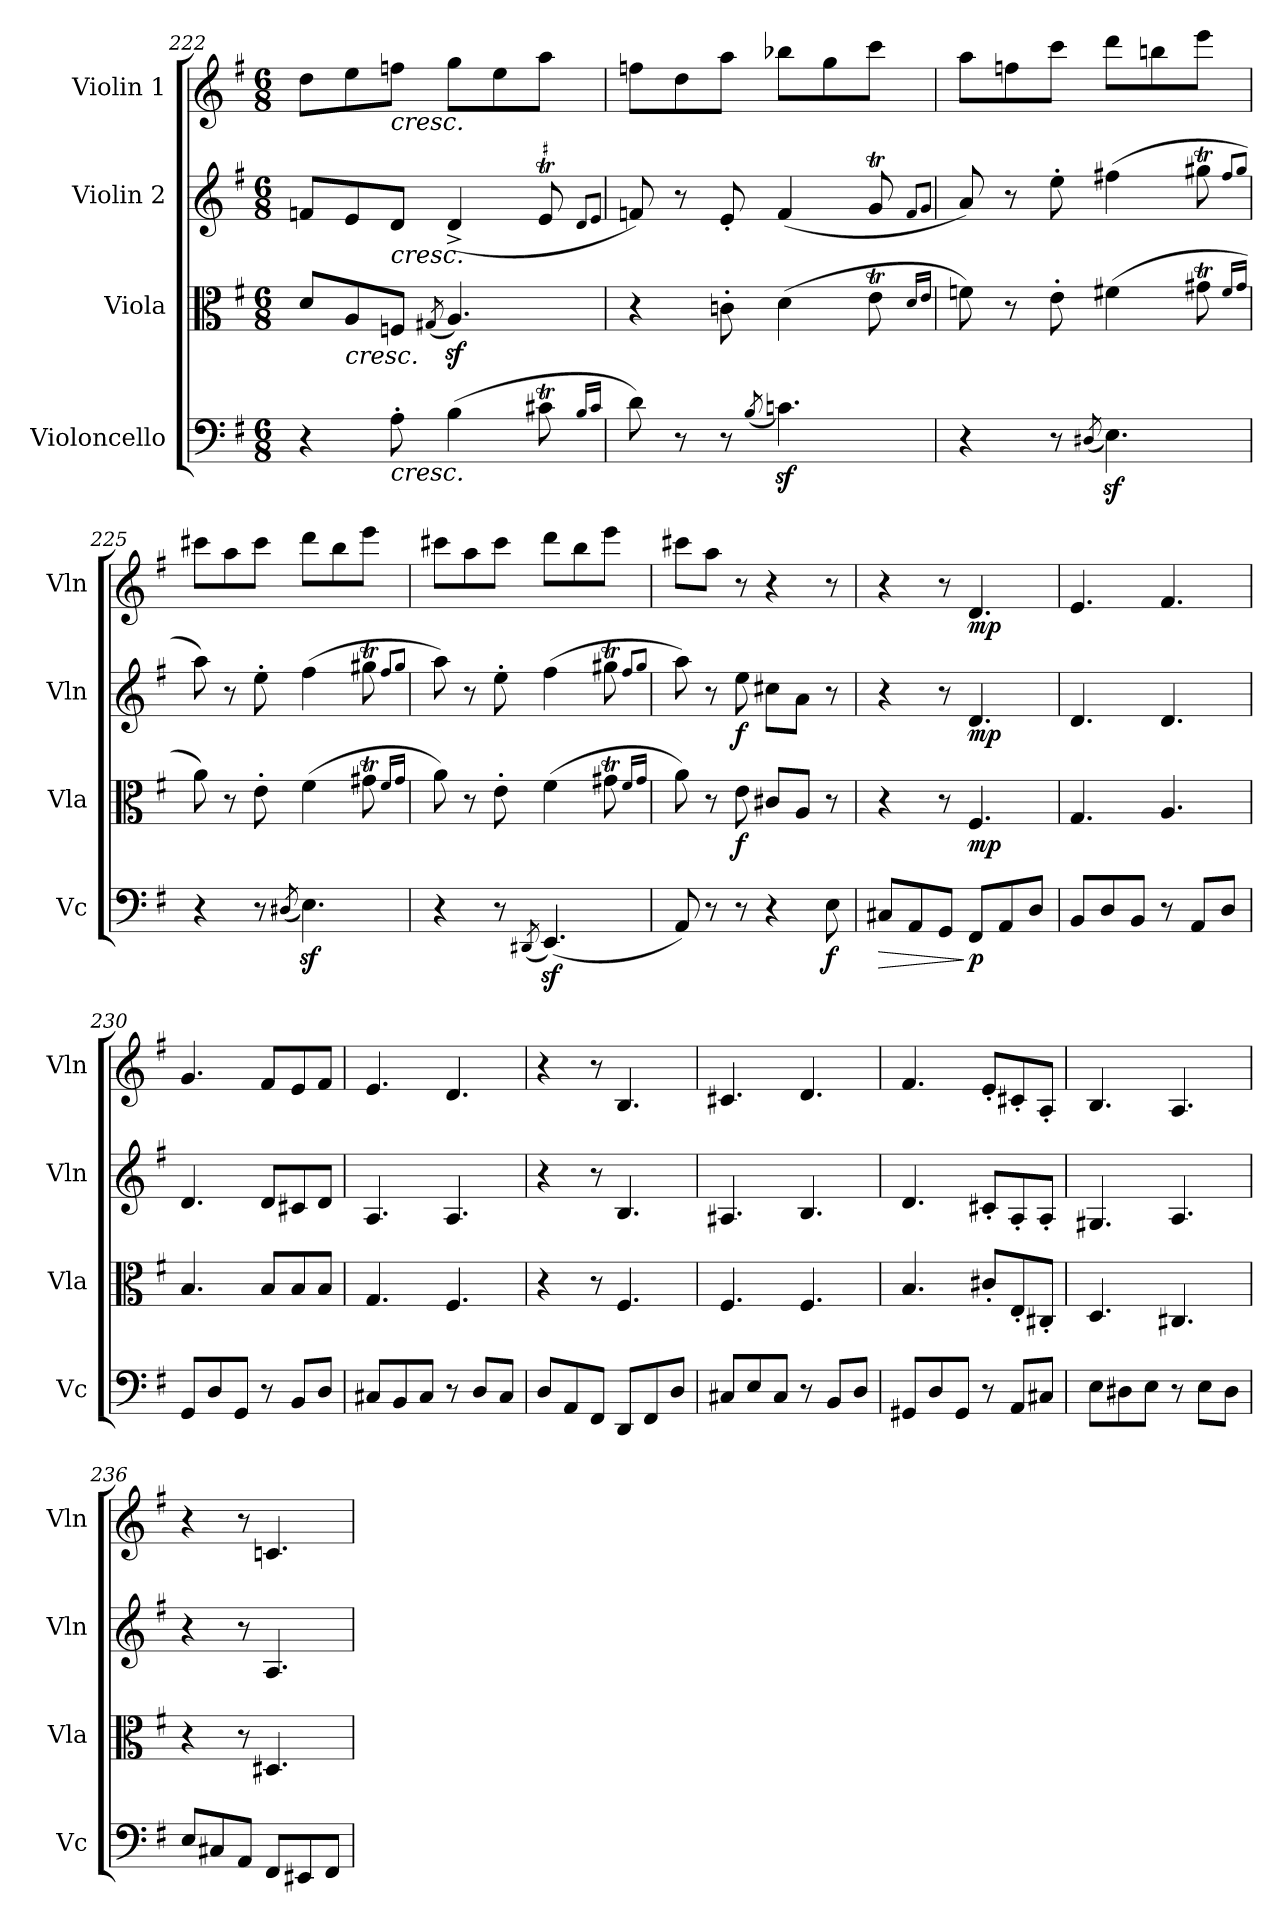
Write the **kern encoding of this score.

**kern	**dynam	**kern	**dynam	**kern	**dynam	**kern	**dynam
*part4	*part4	*part3	*part3	*part2	*part2	*part1	*part1
*staff4	*staff4	*staff3	*staff3	*staff2	*staff2	*staff1	*staff1
*I"Violoncello	*	*I"Viola	*	*I"Violin 2	*	*I"Violin 1	*
*I'Vc	*	*I'Vla	*	*I'Vln	*	*I'Vln	*
*clefF4	*	*clefC3	*	*clefG2	*	*clefG2	*
*k[f#]	*	*k[f#]	*	*k[f#]	*	*k[f#]	*
*M6/8	*	*M6/8	*	*M6/8	*	*M6/8	*
=222	=222	=222	=222	=222	=222	=222	=222
4r	.	8d/L	.	8fn/L	.	8dd\L	.
!	!	!LO:TX:b:i:t=cresc.	!	!	!	!	!
.	.	8A/	.	8e/	.	8ee\	.
!	!	!	!	!	!	!LO:TX:b:i:t=cresc.	!
!	!	!	!	!LO:TX:b:i:t=cresc.	!	!	!
!LO:TX:b:i:t=cresc.	!	!	!	!	!	!	!
8A'\	.	8Fn/J	.	8d/J	.	8ffn\J	.
.	.	(8qG#X/	.	.	.	.	.
(4B\	.	4.Az</)	.	(4d^>/	.	8gg\L	.
.	.	.	.	.	.	8ee\	.
8c#Xt\	.	.	.	8eT/	.	8aa\J	.
16qB/LL	.	.	.	8qd/L	.	.	.
16qc#/JJ	.	.	.	8qe/J	.	.	.
=223	=223	=223	=223	=223	=223	=223	=223
8d\)	.	4r	.	8fn/)	.	8ffn\L	.
8r	.	.	.	8r	.	8dd\	.
8r	.	8cn'\	.	8e'/	.	8aa\J	.
(8qB/	.	.	.	.	.	.	.
4.cnz<\)	.	(4d\	.	(4f/	.	8bb-X\L	.
.	.	.	.	.	.	8gg\	.
.	.	8eT\	.	8gT/	.	8ccc\J	.
.	.	16qd/LL	.	8qf/L	.	.	.
.	.	16qe/JJ	.	8qg/J	.	.	.
=224	=224	=224	=224	=224	=224	=224	=224
4r	.	8fn\)	.	8a/)	.	8aa\L	.
.	.	8r	.	8r	.	8ffn\	.
8r	.	8e'\	.	8ee'\	.	8ccc\J	.
(8qD#X/	.	.	.	.	.	.	.
4.Ez<\)	.	(4f#X\	.	(4ff#X\	.	8ddd\L	.
.	.	.	.	.	.	8bbn\	.
.	.	8g#Xt\	.	8gg#Xt\	.	8eee\J	.
.	.	16qf#/LL	.	8qff#/L	.	.	.
.	.	16qg#/JJ	.	8qgg#/J	.	.	.
=225	=225	=225	=225	=225	=225	=225	=225
4r	.	8a\)	.	8aa\)	.	8ccc#X\L	.
.	.	8r	.	8r	.	8aa\	.
8r	.	8e'\	.	8ee'\	.	8ccc#\J	.
(8qD#X/	.	.	.	.	.	.	.
4.Ez<\)	.	(4f#\	.	(4ff#\	.	8ddd\L	.
.	.	.	.	.	.	8bb\	.
.	.	8g#Xt\	.	8gg#Xt\	.	8eee\J	.
.	.	16qf#/LL	.	8qff#/L	.	.	.
.	.	16qg#/JJ	.	8qgg#/J	.	.	.
!!LO:LB:g=z
=226	=226	=226	=226	=226	=226	=226	=226
4r	.	8a\)	.	8aa\)	.	8ccc#X\L	.
.	.	8r	.	8r	.	8aa\	.
8r	.	8e'\	.	8ee'\	.	8ccc#\J	.
(8qDD#X/	.	.	.	.	.	.	.
(4.EEz</)	.	(4f#\	.	(4ff#\	.	8ddd\L	.
.	.	.	.	.	.	8bb\	.
.	.	8g#Xt\	.	8gg#Xt\	.	8eee\J	.
.	.	16qf#/LL	.	8qff#/L	.	.	.
.	.	16qg#/JJ	.	8qgg#/J	.	.	.
=227	=227	=227	=227	=227	=227	=227	=227
8AA/)	.	8a\)	.	8aa\)	.	8ccc#X\L	.
8r	.	8r	.	8r	.	8aa\J	.
!	!	!	!LO:DY:b	!	!LO:DY:b	!	!
8r	.	8e\	f	8ee\	f	8r	.
4r	.	8c#X/L	.	8cc#X\L	.	4r	.
.	.	8A/J	.	8a\J	.	.	.
!	!LO:DY:b	!	!	!	!	!	!
8E\	f	8r	.	8r	.	8r	.
=228	=228	=228	=228	=228	=228	=228	=228
!	!LO:HP:b	!	!	!	!	!	!
8C#X/L	>	4r	.	4r	.	4r	.
8AA/	.	.	.	.	.	.	.
8GG/J	.	8r	.	8r	.	8r	.
!	!LO:DY:n=1:b	!	!LO:DY:b	!	!LO:DY:b	!	!LO:DY:b
8FF#/L	] p	4.F#/	mp	4.d/	mp	4.d/	mp
8AA/	.	.	.	.	.	.	.
8D/J	.	.	.	.	.	.	.
=229	=229	=229	=229	=229	=229	=229	=229
8BB/L	.	4.G/	.	4.d/	.	4.e/	.
8D/	.	.	.	.	.	.	.
8BB/J	.	.	.	.	.	.	.
8r	.	4.A/	.	4.d/	.	4.f#/	.
8AA/L	.	.	.	.	.	.	.
8D/J	.	.	.	.	.	.	.
=230	=230	=230	=230	=230	=230	=230	=230
8GG/L	.	4.B/	.	4.d/	.	4.g/	.
8D/	.	.	.	.	.	.	.
8GG/J	.	.	.	.	.	.	.
8r	.	8B/L	.	8d/L	.	8f#/L	.
8BB/L	.	8B/	.	8c#X/	.	8e/	.
8D/J	.	8B/J	.	8d/J	.	8f#/J	.
=231	=231	=231	=231	=231	=231	=231	=231
8C#X/L	.	4.G/	.	4.A/	.	4.e/	.
8BB/	.	.	.	.	.	.	.
8C#/J	.	.	.	.	.	.	.
8r	.	4.F#/	.	4.A/	.	4.d/	.
8D/L	.	.	.	.	.	.	.
8C#/J	.	.	.	.	.	.	.
!!LO:LB:g=z
=232	=232	=232	=232	=232	=232	=232	=232
8D/L	.	4r	.	4r	.	4r	.
8AA/	.	.	.	.	.	.	.
8FF#/J	.	8r	.	8r	.	8r	.
8DD/L	.	4.F#/	.	4.B/	.	4.B/	.
8FF#/	.	.	.	.	.	.	.
8D/J	.	.	.	.	.	.	.
!!LO:LB:g=z
=233	=233	=233	=233	=233	=233	=233	=233
8C#X/L	.	4.F#/	.	4.A#X/	.	4.c#X/	.
8E/	.	.	.	.	.	.	.
8C#/J	.	.	.	.	.	.	.
8r	.	4.F#/	.	4.B/	.	4.d/	.
8BB/L	.	.	.	.	.	.	.
8D/J	.	.	.	.	.	.	.
=234	=234	=234	=234	=234	=234	=234	=234
8GG#X/L	.	4.B/	.	4.d/	.	4.f#/	.
8D/	.	.	.	.	.	.	.
8GG#/J	.	.	.	.	.	.	.
8r	.	8c#X'/L	.	8c#X'/L	.	8e'/L	.
8AA/L	.	8E'/	.	8A'/	.	8c#X'/	.
8C#X/J	.	8C#X'/J	.	8A'/J	.	8A'/J	.
=235	=235	=235	=235	=235	=235	=235	=235
8E\L	.	4.D/	.	4.G#X/	.	4.B/	.
8D#X\	.	.	.	.	.	.	.
8E\J	.	.	.	.	.	.	.
8r	.	4.C#X/	.	4.A/	.	4.A/	.
8E\L	.	.	.	.	.	.	.
8D#\J	.	.	.	.	.	.	.
=236	=236	=236	=236	=236	=236	=236	=236
8E/L	.	4r	.	4r	.	4r	.
8C#X/	.	.	.	.	.	.	.
8AA/J	.	8r	.	8r	.	8r	.
8FF#/L	.	4.D#X/	.	4.A/	.	4.cn/	.
8EE#X/	.	.	.	.	.	.	.
8FF#/J	.	.	.	.	.	.	.
=	=	=	=	=	=	=	=
*-	*-	*-	*-	*-	*-	*-	*-
